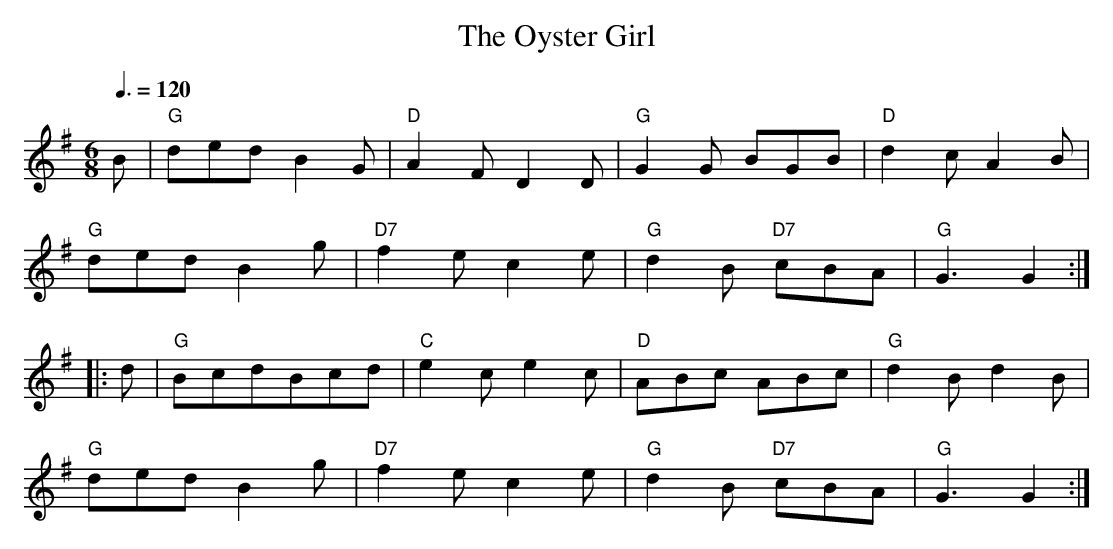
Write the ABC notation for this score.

X:1
T:The Oyster Girl
M:6/8
Q:3/8=120
K:G
B|"G"ded B2G|"D"A2F D2D|"G"G2G BGB|"D"d2c A2B|
"G"ded B2g|"D7"f2e c2e|"G"d2B "D7"cBA|"G"G3 G2:|
|:d|"G"BcdBcd|"C"e2ce2c|"D"ABc ABc|"G"d2B d2B|
"G"ded B2g|"D7"f2e c2e|"G"d2B "D7"cBA|"G"G3 G2:|
